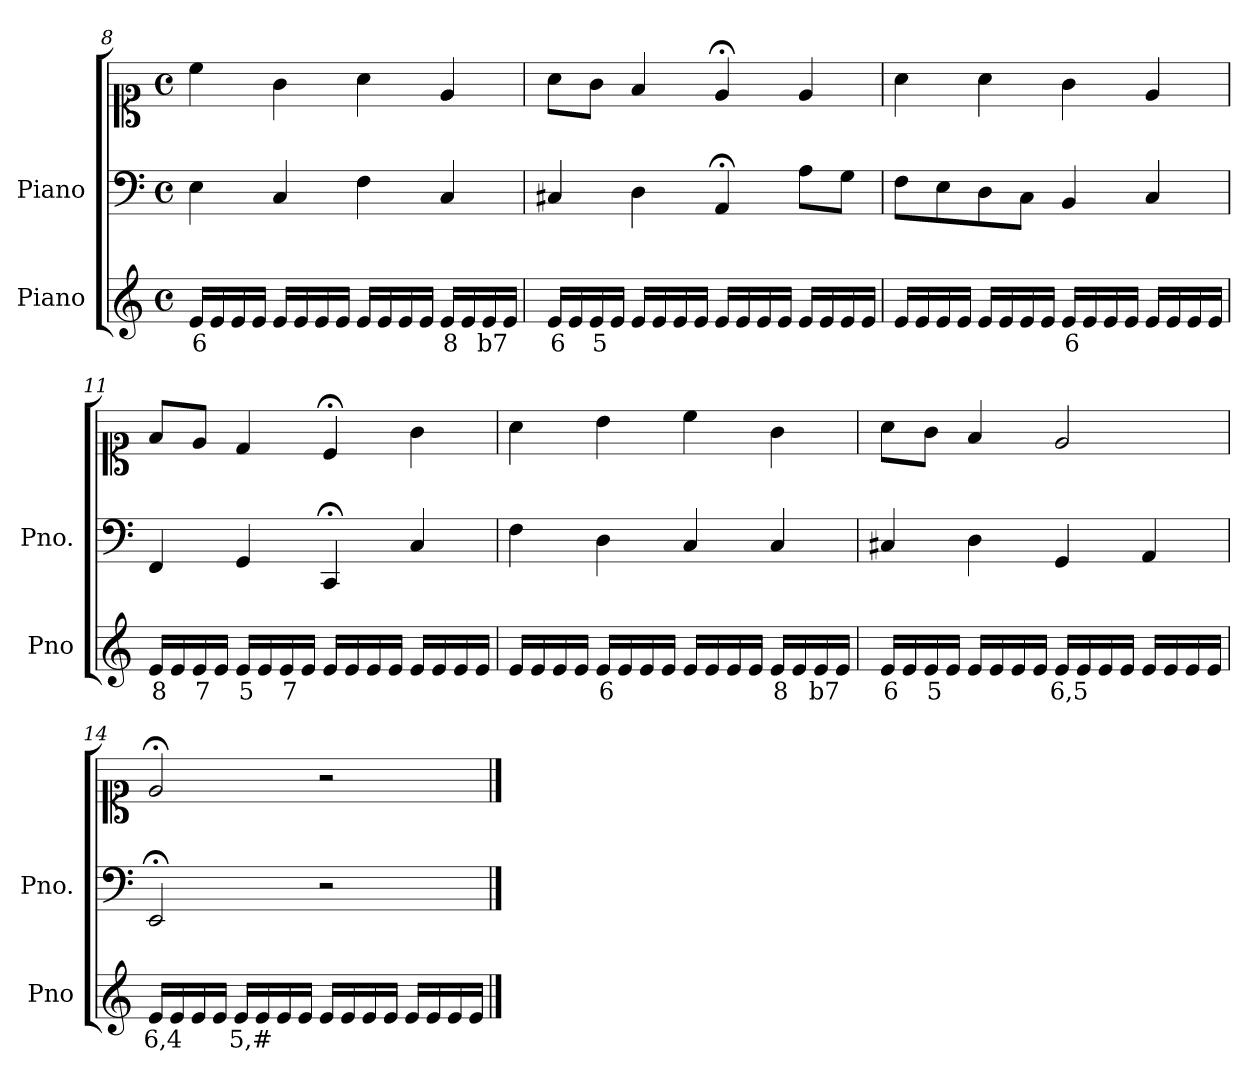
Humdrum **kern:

**kern	**text	**kern	**kern
*part2	*part2	*part1	*part1
*staff3	*staff3	*staff2	*staff1
*I"Piano	*	*I"Piano	*
*I'Pno	*	*I'Pno.	*
*clefG2	*	*clefF4	*clefC1
*k[]	*	*k[]	*k[]
*M4/4	*	*M4/4	*M4/4
*met(c)	*	*met(c)	*met(c)
=8	=8	=8	=8
!	!LO:LY:b	!	!
16e/LL	6	4E\	4cc\
16e/	.	.	.
16e/	.	.	.
16e/JJ	.	.	.
16e/LL	.	4C/	4g\
16e/	.	.	.
16e/	.	.	.
16e/JJ	.	.	.
16e/LL	.	4F\	4a\
16e/	.	.	.
16e/	.	.	.
16e/JJ	.	.	.
!	!LO:LY:b	!	!
16e/LL	8	4C/	4e/
16e/	.	.	.
!	!LO:LY:b	!	!
16e/	b7	.	.
16e/JJ	.	.	.
=9	=9	=9	=9
!	!LO:LY:b	!	!
16e/LL	6	4C#X/	8a\L
16e/	.	.	.
!	!LO:LY:b	!	!
16e/	5	.	8g\J
16e/JJ	.	.	.
16e/LL	.	4D\	4f/
16e/	.	.	.
16e/	.	.	.
16e/JJ	.	.	.
16e/LL	.	4AA;</	4e;</
16e/	.	.	.
16e/	.	.	.
16e/JJ	.	.	.
16e/LL	.	8A\L	4e/
16e/	.	.	.
16e/	.	8G\J	.
16e/JJ	.	.	.
=10	=10	=10	=10
16e/LL	.	8F\L	4a\
16e/	.	.	.
16e/	.	8E\	.
16e/JJ	.	.	.
16e/LL	.	8D\	4a\
16e/	.	.	.
16e/	.	8C\J	.
16e/JJ	.	.	.
!	!LO:LY:b	!	!
16e/LL	6	4BB/	4g\
16e/	.	.	.
16e/	.	.	.
16e/JJ	.	.	.
16e/LL	.	4C/	4e/
16e/	.	.	.
16e/	.	.	.
16e/JJ	.	.	.
=11	=11	=11	=11
!	!LO:LY:b	!	!
16e/LL	8	4FF/	8f/L
16e/	.	.	.
!	!LO:LY:b	!	!
16e/	7	.	8e/J
16e/JJ	.	.	.
!	!LO:LY:b	!	!
16e/LL	5	4GG/	4d/
16e/	.	.	.
!	!LO:LY:b	!	!
16e/	7	.	.
16e/JJ	.	.	.
16e/LL	.	4CC;</	4c;</
16e/	.	.	.
16e/	.	.	.
16e/JJ	.	.	.
16e/LL	.	4C/	4g\
16e/	.	.	.
16e/	.	.	.
16e/JJ	.	.	.
=12	=12	=12	=12
16e/LL	.	4F\	4a\
16e/	.	.	.
16e/	.	.	.
16e/JJ	.	.	.
!	!LO:LY:b	!	!
16e/LL	6	4D\	4b\
16e/	.	.	.
16e/	.	.	.
16e/JJ	.	.	.
16e/LL	.	4C/	4cc\
16e/	.	.	.
16e/	.	.	.
16e/JJ	.	.	.
!	!LO:LY:b	!	!
16e/LL	8	4C/	4g\
16e/	.	.	.
!	!LO:LY:b	!	!
16e/	b7	.	.
16e/JJ	.	.	.
=13	=13	=13	=13
!	!LO:LY:b	!	!
16e/LL	6	4C#X/	8a\L
16e/	.	.	.
!	!LO:LY:b	!	!
16e/	5	.	8g\J
16e/JJ	.	.	.
16e/LL	.	4D\	4f/
16e/	.	.	.
16e/	.	.	.
16e/JJ	.	.	.
!	!LO:LY:b	!	!
16e/LL	6,5	4GG/	2e/
16e/	.	.	.
16e/	.	.	.
16e/JJ	.	.	.
16e/LL	.	4AA/	.
16e/	.	.	.
16e/	.	.	.
16e/JJ	.	.	.
=14	=14	=14	=14
!	!LO:LY:b	!	!
16e/LL	6,4	2EE;</	2e;</
16e/	.	.	.
16e/	.	.	.
16e/JJ	.	.	.
!	!LO:LY:b	!	!
16e/LL	5,#	.	.
16e/	.	.	.
16e/	.	.	.
16e/JJ	.	.	.
16e/LL	.	2r	2r
16e/	.	.	.
16e/	.	.	.
16e/JJ	.	.	.
16e/LL	.	.	.
16e/	.	.	.
16e/	.	.	.
16e/JJ	.	.	.
==	==	==	==
*-	*-	*-	*-
